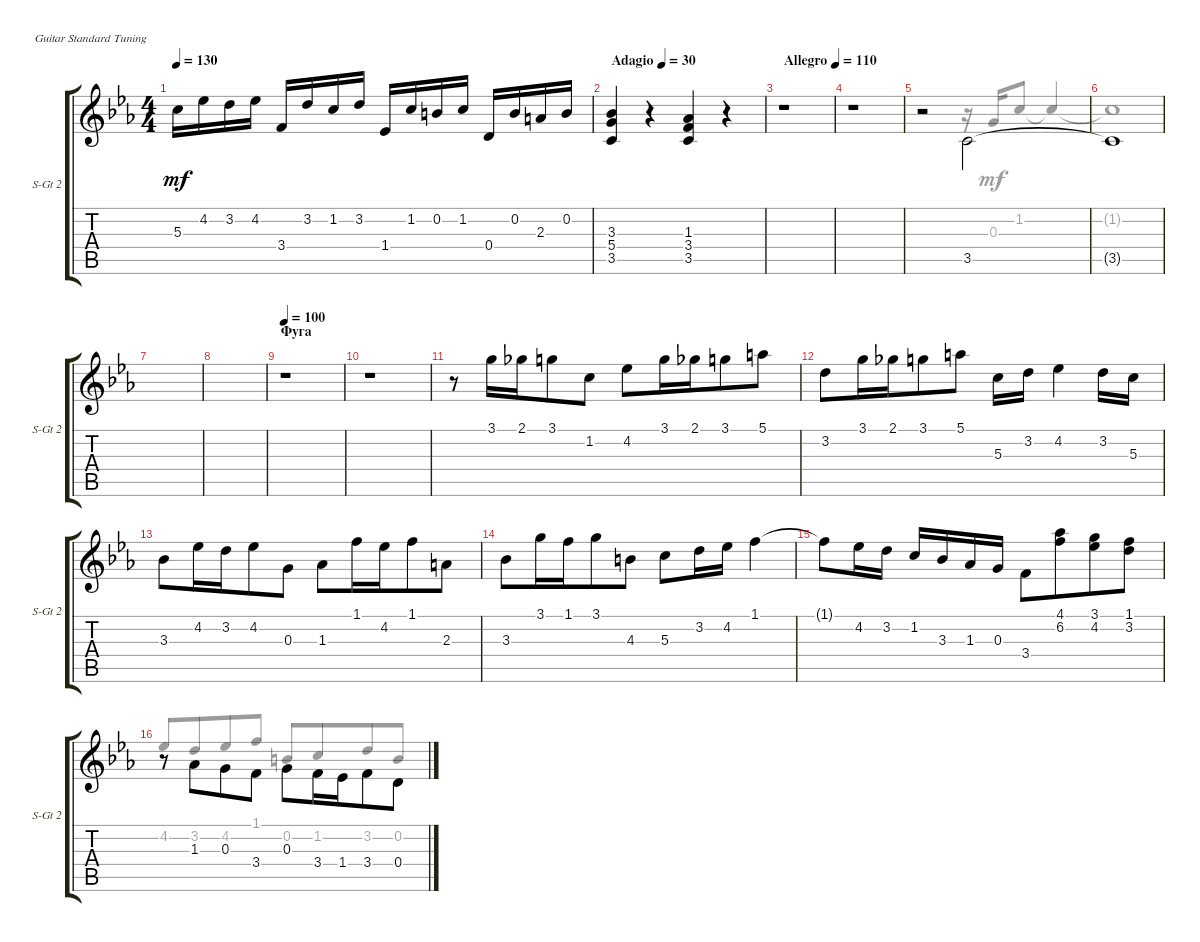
\defaultSystemsLayout 4
\bracketExtendMode groupsimilarinstruments
\useSystemSignSeparator
\singleTrackTrackNamePolicy allsystems
\multiTrackTrackNamePolicy allsystems
\firstSystemTrackNameOrientation horizontal
\otherSystemsTrackNameOrientation horizontal
\track ("Steel Guitar 2" "S-Gt 2") {instrument acousticguitarsteel}
\staff {score tabs}
\tuning (E4 B3 G3 D3 A2 E2)
\voice
\ts (4 4)
\tempo 130
\clef g2
\ks cminor
5.3.16{dy mf} 4.2.16 3.2.16 4.2.16 3.4.16 3.2.16 1.2.16 3.2.16 1.4.16 1.2.16 0.2.16 1.2.16 0.4.16 0.2.16 2.3.16 0.2.16 |
\tempo (30 "Adagio")
(3.5 5.4 3.3).4 r.4 (3.5 3.4 1.3).4 r.4 |
\tempo (110 "Allegro")
r.1 |
r.1 |
r.2 3.5.2{beam invert} |
3.5{t}.1 |
|
|
\beaming (8 2 2 2 2)
\section ("" "Фуга")
\tempo 100
r.1 |
r.1 |
\beaming (8 4 4)
r.8 3.1.16 2.1.16 3.1.8 1.2.8 4.2.8 3.1.16 2.1.16 3.1.8 5.1.8 |
3.2.8 3.1.16 2.1.16 3.1.8 5.1.8 5.3.16 3.2.16 4.2.4 3.2.16 5.3.16 |
3.3.8 4.2.16 3.2.16 4.2.8 0.3.8 1.3.8 1.1.16 4.2.16 1.1.8 2.3.8 |
3.3.8 3.1.16 1.1.16 3.1.8 4.3.8 5.3.8 3.2.16 4.2.16 1.1.4 |
1.1{t}.8 4.2.16 3.2.16{beam split} 1.2.16 3.3.16 1.3.16 0.3.16 3.4.8 (6.2 4.1).8 (3.1 4.2).8 (3.2 1.1).8 |
r.8{beam invert} 1.3.8{beam invert} 0.3.8{beam invert} 3.4.8{beam invert} 0.3.8{beam invert} 3.4.16{beam invert} 1.4.16{beam invert} 3.4.8{beam invert} 0.4.8{beam invert}
\voice
\clef g2
\ottava regular
\simile none
\ks cminor
|
|
|
|
r.2 r.16 0.3.16 1.2.8{beam invert} 1.2{t}.4{beam invert} |
1.2{t}.1 |
|
|
|
|
|
|
|
|
|
4.2.8{beam invert} 3.2.8 4.2.8 1.1.8 0.2.8{beam invert} 1.2.8 3.2.8 0.2.8
